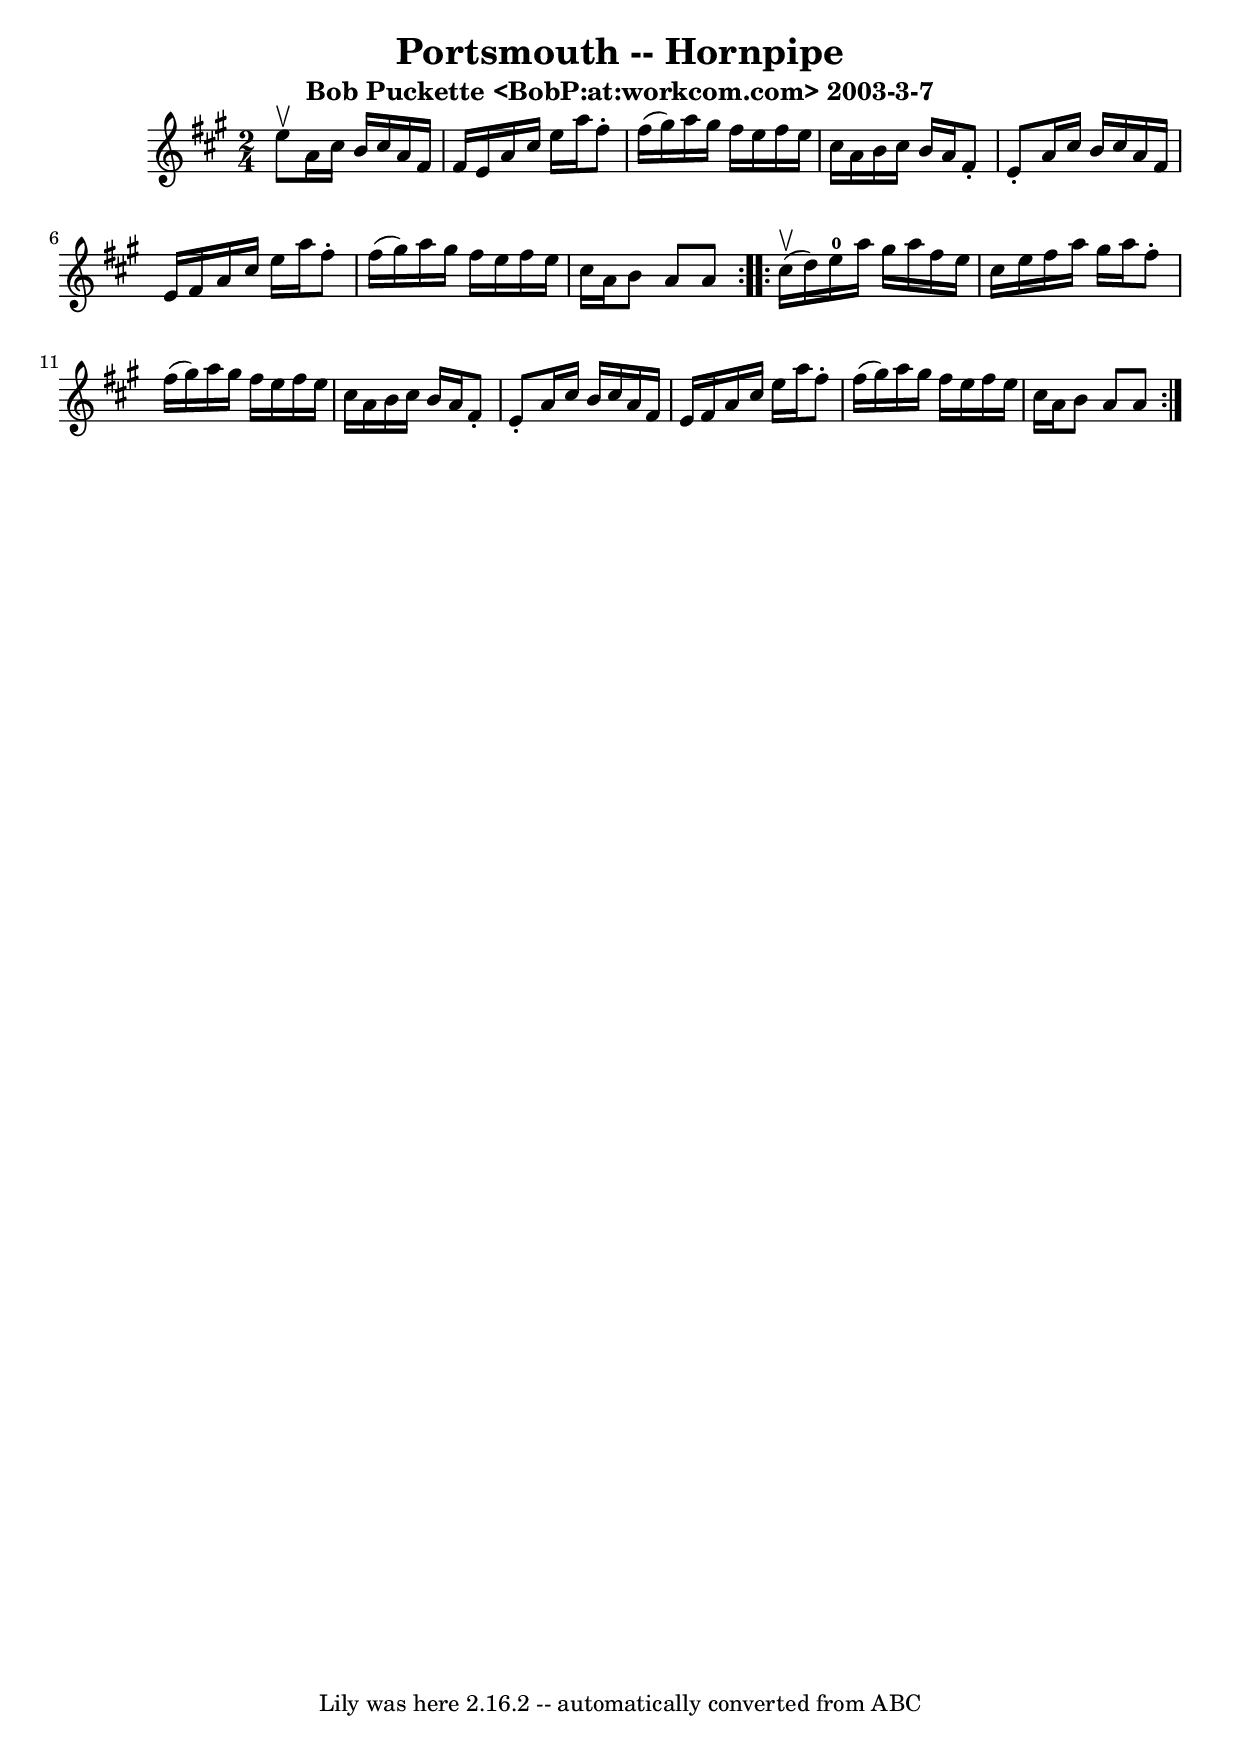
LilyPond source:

\version "2.16.2"
\include "Mammoth.ily"
\header {
  %% book = "Cole's 1000 Fiddle Tunes"
  crossRefNumber = "1"
  footnotes = ""
  subtitle = "Bob Puckette <BobP:at:workcom.com> 2003-3-7"
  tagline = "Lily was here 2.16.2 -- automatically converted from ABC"
  title = "Portsmouth -- Hornpipe"

}
voicedefault =  {



  \repeat volta 2 {

    \time 2/4 
    \key a \major
    e''8^\upbow |
    a'16 cis''16 b'16    
    cis''16 a'16 fis'16 fis'16 e'16  |
    a'16 cis''16    
    e''16 a''16 fis''8-. fis''16 (gis''16) |
    a''16    
    gis''16 fis''16 e''16 fis''16 e''16 cis''16 a'16  |
    
    b'16 cis''16 b'16 a'16 fis'8-. e'8-. |
    a'16    
    cis''16 b'16 cis''16 a'16 fis'16 e'16 fis'16  |
    a'16 
    cis''16 e''16 a''16 fis''8-. fis''16 (gis''16) |
    
    a''16 gis''16 fis''16 e''16 fis''16 e''16 cis''16 a'16  
    |
    b'8 a'8 a'8  
  }     
  \repeat volta 2 {
    cis''16 (^\upbow   
    d''16) |
    e''16-0 a''16 gis''16 a''16 fis''16 e''16 
    cis''16 e''16  |
    fis''16 a''16 gis''16 a''16 fis''8-. fis''16 (gis''16) |
    a''16 gis''16 fis''16 e''16    
    fis''16 e''16 cis''16 a'16  |
    b'16 cis''16 b'16 a'16 
    fis'8-. e'8-. |
    a'16 cis''16 b'16 cis''16 a'16    
    fis'16 e'16 fis'16  |
    a'16 cis''16 e''16 a''16    
    fis''8-. fis''16 (gis''16) |
    a''16 gis''16 fis''16    
    e''16 fis''16 e''16 cis''16 a'16  |
    b'8 a'8 a'8  
  }   

}

\score{
  <<

    \context Staff="default"
    {
      \voicedefault 
      
    }

  >>
  \layout {
    
  }
  \midi {
  }

}
